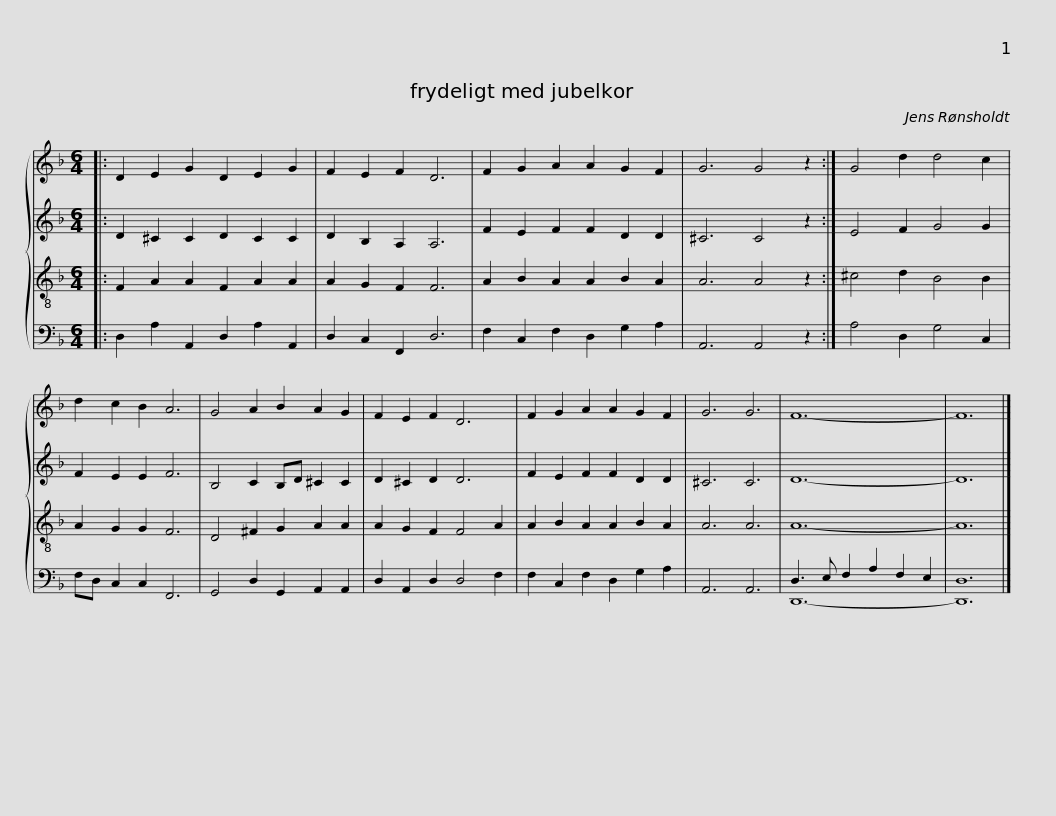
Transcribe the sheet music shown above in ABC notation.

X:1
%%score { 1 | 2 | 3 | ( 4 5 ) }
L:1/8
M:6/4
I:linebreak $
K:F
V:1 treble
V:2 treble
V:3 treble-8
V:4 bass
V:5 bass
V:1
|: D2 E2 G2 D2 E2 G2 | F2 E2 F2 D6 | F2 G2 A2 A2 G2 F2 | G6 G4 z2 :| G4 d2 d4 c2 | %5
 d2 c2 B2 A6 |$ G4 A2 B2 A2 G2 | F2 E2 F2 D6 | F2 G2 A2 A2 G2 F2 | G6 G6 | %10
 F12- | F12 |] %12
V:2
|: D2 ^C2 C2 D2 C2 C2 | D2 B,2 A,2 A,6 | F2 E2 F2 F2 D2 D2 | ^C6 C4 z2 :| E4 F2 G4 G2 | %5
 F2 E2 E2 F6 |$ B,4 C2 B,D ^C2 C2 | D2 ^C2 D2 D6 | F2 E2 F2 F2 D2 D2 | ^C6 C6 | %10
 D12- | D12 |] %12
V:3
|: F2 A2 A2 F2 A2 A2 | A2 G2 F2 F6 | A2 B2 A2 A2 B2 A2 | A6 A4 z2 :| ^c4 d2 B4 B2 | %5
 A2 G2 G2 F6 |$ D4 ^F2 G2 A2 A2 | A2 G2 F2 F4 A2 | A2 B2 A2 A2 B2 A2 | A6 A6 | %10
 A12- | A12 |] %12
V:4
|: D,2 A,2 A,,2 D,2 A,2 A,,2 | D,2 C,2 F,,2 D,6 | F,2 C,2 F,2 D,2 G,2 A,2 | A,,6 A,,4 z2 :| A,4 D,2 G,4 C,2 | %5
 F,D, C,2 C,2 F,,6 |$ G,,4 D,2 G,,2 A,,2 A,,2 | D,2 A,,2 D,2 D,4 F,2 | F,2 C,2 F,2 D,2 G,2 A,2 | A,,6 A,,6 | %10
 D,3 E, F,2 A,2 F,2 E,2 | D,12 |] %12
V:5
|: x12 | x12 | x12 | x12 :| x12 | %5
 x12 |$ x12 | x12 | x12 | x12 | %10
 D,,12- | D,,12 |] %12
